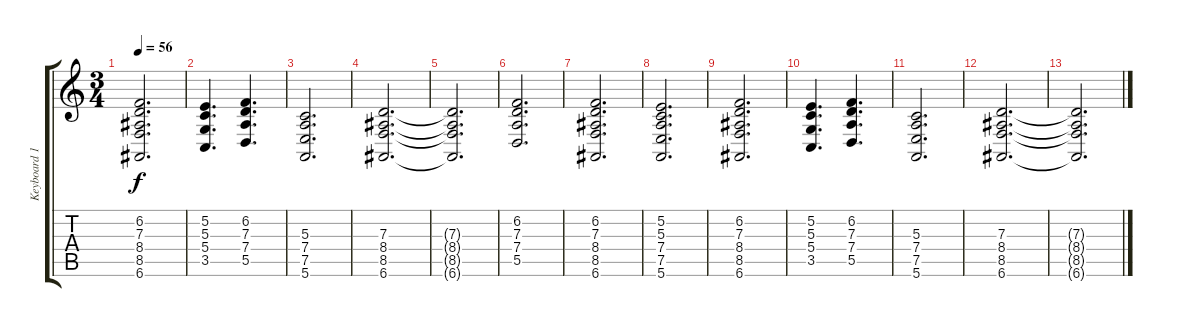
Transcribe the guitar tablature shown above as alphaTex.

\track ("Keyboard 1" "Keyboard 1") {instrument acousticgrandpiano}
\staff {score tabs}
\tuning (E4 B3 G3 D3 A2 E2) {hide}
\ts (3 4)
\tempo 56
\clef g2
\ks c
(6.2 7.3 8.4 8.5 6.6).2{d dy f} |
(5.2 5.3 5.4 3.5).4{d} (6.2 7.3 7.4 5.5).4{d} |
(5.3 7.4 7.5 5.6).2{d} |
(7.3 8.4 8.5 6.6).2{d} |
(7.3{t} 8.4{t} 8.5{t} 6.6{t}).2{d} |
(6.2 7.3 7.4 5.5).2{d} |
(6.2 7.3 8.4 8.5 6.6).2{d} |
(5.2 5.3 7.4 7.5 5.6).2{d} |
(6.2 7.3 8.4 8.5 6.6).2{d} |
(5.2 5.3 5.4 3.5).4{d} (6.2 7.3 7.4 5.5).4{d} |
(5.3 7.4 7.5 5.6).2{d} |
(7.3 8.4 8.5 6.6).2{d} |
(7.3{t} 8.4{t} 8.5{t} 6.6{t}).2{d}
